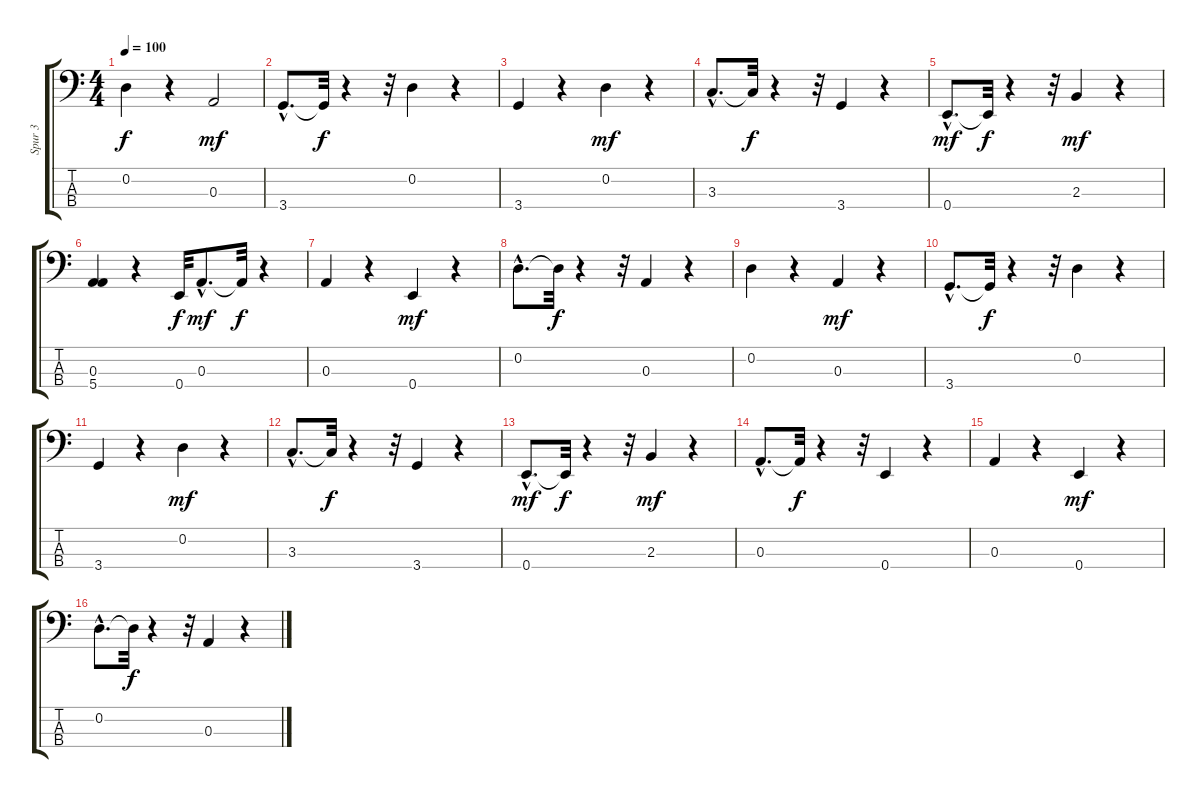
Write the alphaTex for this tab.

\track ("Spur 3" "Spur 3") {instrument electricbassfinger}
\staff {score tabs}
\tuning (G2 D2 A1 E1) {hide}
\ts (4 4)
\tempo 100
\clef f4
\ks c
0.2.4{dy f} r.4 0.3.2{dy mf} |
3.4{hac}.8{d} 3.4{t}.32{dy f} r.4 r.32 0.2.4 r.4 |
3.4.4 r.4 0.2.4{dy mf} r.4 |
3.3{hac}.8{d} 3.3{t}.32{dy f} r.4 r.32 3.4.4 r.4 |
0.4{hac}.8{d dy mf} 0.4{t}.32{dy f} r.4 r.32 2.3.4{dy mf} r.4 |
(0.3 5.4).4 r.4 0.4.32{dy f} 0.3{hac}.8{d dy mf} 0.3{t}.32{dy f} r.4 |
0.3.4 r.4 0.4.4{dy mf} r.4 |
0.2{hac}.8{d} 0.2{t}.32{dy f} r.4 r.32 0.3.4 r.4 |
0.2.4 r.4 0.3.4{dy mf} r.4 |
3.4{hac}.8{d} 3.4{t}.32{dy f} r.4 r.32 0.2.4 r.4 |
3.4.4 r.4 0.2.4{dy mf} r.4 |
3.3{hac}.8{d} 3.3{t}.32{dy f} r.4 r.32 3.4.4 r.4 |
0.4{hac}.8{d dy mf} 0.4{t}.32{dy f} r.4 r.32 2.3.4{dy mf} r.4 |
0.3{hac}.8{d} 0.3{t}.32{dy f} r.4 r.32 0.4.4 r.4 |
0.3.4 r.4 0.4.4{dy mf} r.4 |
0.2{hac}.8{d} 0.2{t}.32{dy f} r.4 r.32 0.3.4 r.4
